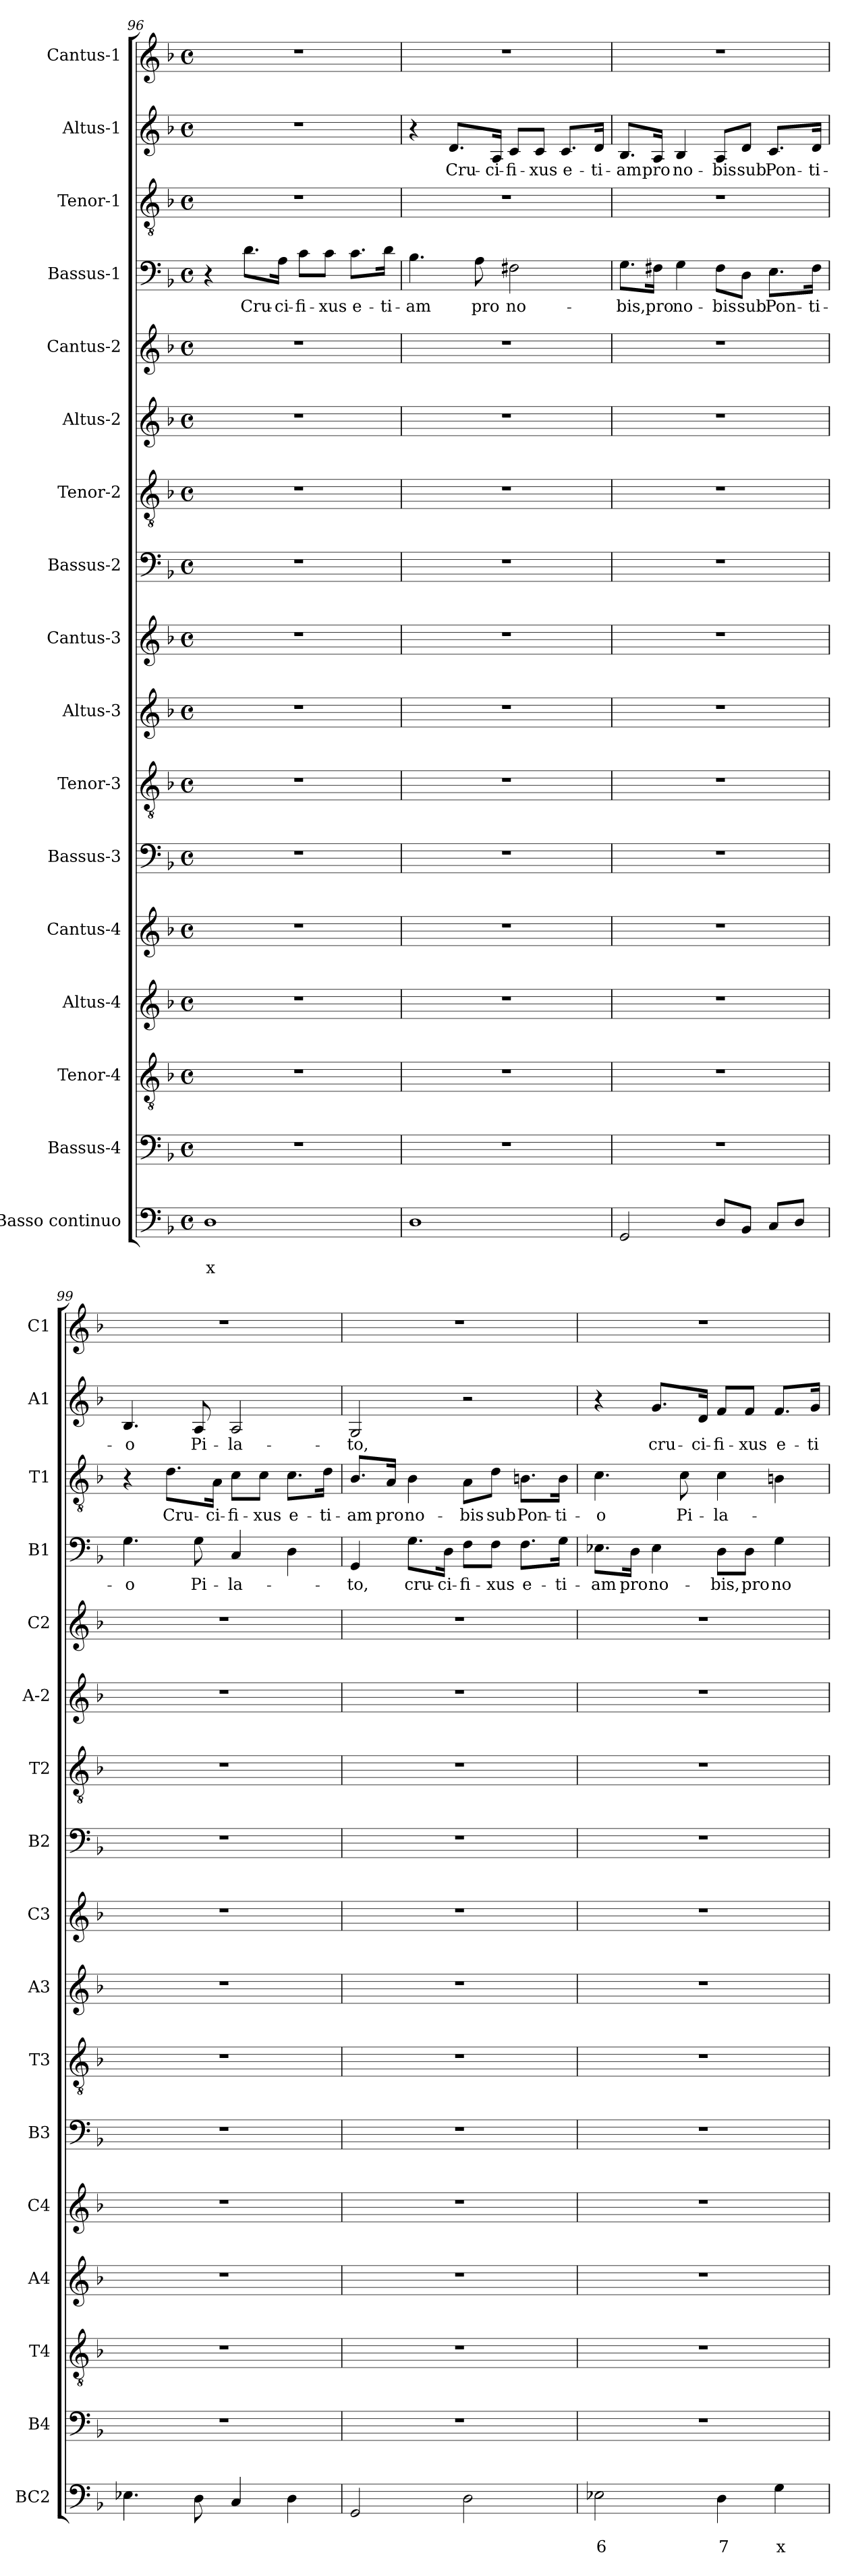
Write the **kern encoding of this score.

**kern	**text	**text	**kern	**kern	**kern	**kern	**kern	**kern	**kern	**kern	**kern	**kern	**kern	**kern	**kern	**text	**kern	**text	**kern	**text	**kern
*part17	*part17	*part17	*part16	*part15	*part14	*part13	*part12	*part11	*part10	*part9	*part8	*part7	*part6	*part5	*part4	*part4	*part3	*part3	*part2	*part2	*part1
*staff17	*staff17	*staff17	*staff16	*staff15	*staff14	*staff13	*staff12	*staff11	*staff10	*staff9	*staff8	*staff7	*staff6	*staff5	*staff4	*staff4	*staff3	*staff3	*staff2	*staff2	*staff1
*I"Basso continuo	*	*	*I"Bassus-4	*I"Tenor-4	*I"Altus-4	*I"Cantus-4	*I"Bassus-3	*I"Tenor-3	*I"Altus-3	*I"Cantus-3	*I"Bassus-2	*I"Tenor-2	*I"Altus-2	*I"Cantus-2	*I"Bassus-1	*	*I"Tenor-1	*	*I"Altus-1	*	*I"Cantus-1
*I'BC2	*	*	*I'B4	*I'T4	*I'A4	*I'C4	*I'B3	*I'T3	*I'A3	*I'C3	*I'B2	*I'T2	*I'A-2	*I'C2	*I'B1	*	*I'T1	*	*I'A1	*	*I'C1
!!LO:PB:g=z
*clefF4	*	*	*clefF4	*clefGv2	*clefG2	*clefG2	*clefF4	*clefGv2	*clefG2	*clefG2	*clefF4	*clefGv2	*clefG2	*clefG2	*clefF4	*	*clefGv2	*	*clefG2	*	*clefG2
*k[b-]	*	*	*k[b-]	*k[b-]	*k[b-]	*k[b-]	*k[b-]	*k[b-]	*k[b-]	*k[b-]	*k[b-]	*k[b-]	*k[b-]	*k[b-]	*k[b-]	*	*k[b-]	*	*k[b-]	*	*k[b-]
*F:	*	*	*F:	*F:	*F:	*F:	*F:	*F:	*F:	*F:	*F:	*F:	*F:	*F:	*F:	*	*F:	*	*F:	*	*F:
*M4/4	*	*	*M4/4	*M4/4	*M4/4	*M4/4	*M4/4	*M4/4	*M4/4	*M4/4	*M4/4	*M4/4	*M4/4	*M4/4	*M4/4	*	*M4/4	*	*M4/4	*	*M4/4
*met(c)	*	*	*met(c)	*met(c)	*met(c)	*met(c)	*met(c)	*met(c)	*met(c)	*met(c)	*met(c)	*met(c)	*met(c)	*met(c)	*met(c)	*	*met(c)	*	*met(c)	*	*met(c)
=96	=96	=96	=96	=96	=96	=96	=96	=96	=96	=96	=96	=96	=96	=96	=96	=96	=96	=96	=96	=96	=96
!	!	!LO:LY:b	!	!	!	!	!	!	!	!	!	!	!	!	!	!	!	!	!	!	!
1D	.	x	1r	1r	1r	1r	1r	1r	1r	1r	1r	1r	1r	1r	4r	.	1r	.	1r	.	1r
!	!	!	!	!	!	!	!	!	!	!	!	!	!	!	!	!LO:LY:b	!	!	!	!	!
.	.	.	.	.	.	.	.	.	.	.	.	.	.	.	8.d\L	Cru-	.	.	.	.	.
!	!	!	!	!	!	!	!	!	!	!	!	!	!	!	!	!LO:LY:b	!	!	!	!	!
.	.	.	.	.	.	.	.	.	.	.	.	.	.	.	16A\Jk	-ci-	.	.	.	.	.
!	!	!	!	!	!	!	!	!	!	!	!	!	!	!	!	!LO:LY:b	!	!	!	!	!
.	.	.	.	.	.	.	.	.	.	.	.	.	.	.	8c\L	-fi-	.	.	.	.	.
!	!	!	!	!	!	!	!	!	!	!	!	!	!	!	!	!LO:LY:b	!	!	!	!	!
.	.	.	.	.	.	.	.	.	.	.	.	.	.	.	8c\J	-xus	.	.	.	.	.
!	!	!	!	!	!	!	!	!	!	!	!	!	!	!	!	!LO:LY:b	!	!	!	!	!
.	.	.	.	.	.	.	.	.	.	.	.	.	.	.	8.c\L	e-	.	.	.	.	.
!	!	!	!	!	!	!	!	!	!	!	!	!	!	!	!	!LO:LY:b	!	!	!	!	!
.	.	.	.	.	.	.	.	.	.	.	.	.	.	.	16d\Jk	-ti-	.	.	.	.	.
=97	=97	=97	=97	=97	=97	=97	=97	=97	=97	=97	=97	=97	=97	=97	=97	=97	=97	=97	=97	=97	=97
!	!	!	!	!	!	!	!	!	!	!	!	!	!	!	!	!LO:LY:b	!	!	!	!	!
1D	.	.	1r	1r	1r	1r	1r	1r	1r	1r	1r	1r	1r	1r	4.B-\	-am	1r	.	4r	.	1r
!	!	!	!	!	!	!	!	!	!	!	!	!	!	!	!	!	!	!	!	!LO:LY:b	!
.	.	.	.	.	.	.	.	.	.	.	.	.	.	.	.	.	.	.	8.d/L	Cru-	.
!	!	!	!	!	!	!	!	!	!	!	!	!	!	!	!	!LO:LY:b	!	!	!	!	!
.	.	.	.	.	.	.	.	.	.	.	.	.	.	.	8A\	pro	.	.	.	.	.
!	!	!	!	!	!	!	!	!	!	!	!	!	!	!	!	!	!	!	!	!LO:LY:b	!
.	.	.	.	.	.	.	.	.	.	.	.	.	.	.	.	.	.	.	16A/Jk	-ci-	.
!	!	!	!	!	!	!	!	!	!	!	!	!	!	!	!	!LO:LY:b	!	!	!	!LO:LY:b	!
.	.	.	.	.	.	.	.	.	.	.	.	.	.	.	2F#X\	no-	.	.	8c/L	-fi-	.
!	!	!	!	!	!	!	!	!	!	!	!	!	!	!	!	!	!	!	!	!LO:LY:b	!
.	.	.	.	.	.	.	.	.	.	.	.	.	.	.	.	.	.	.	8c/J	-xus	.
!	!	!	!	!	!	!	!	!	!	!	!	!	!	!	!	!	!	!	!	!LO:LY:b	!
.	.	.	.	.	.	.	.	.	.	.	.	.	.	.	.	.	.	.	8.c/L	e-	.
!	!	!	!	!	!	!	!	!	!	!	!	!	!	!	!	!	!	!	!	!LO:LY:b	!
.	.	.	.	.	.	.	.	.	.	.	.	.	.	.	.	.	.	.	16d/Jk	-ti-	.
=98	=98	=98	=98	=98	=98	=98	=98	=98	=98	=98	=98	=98	=98	=98	=98	=98	=98	=98	=98	=98	=98
!	!	!	!	!	!	!	!	!	!	!	!	!	!	!	!	!LO:LY:b	!	!	!	!LO:LY:b	!
2GG/	.	.	1r	1r	1r	1r	1r	1r	1r	1r	1r	1r	1r	1r	8.G\L	-bis,	1r	.	8.B-/L	-am	1r
!	!	!	!	!	!	!	!	!	!	!	!	!	!	!	!	!LO:LY:b	!	!	!	!LO:LY:b	!
.	.	.	.	.	.	.	.	.	.	.	.	.	.	.	16F#X\Jk	pro	.	.	16A/Jk	pro	.
!	!	!	!	!	!	!	!	!	!	!	!	!	!	!	!	!LO:LY:b	!	!	!	!LO:LY:b	!
.	.	.	.	.	.	.	.	.	.	.	.	.	.	.	4G\	no-	.	.	4B-/	no-	.
!	!	!	!	!	!	!	!	!	!	!	!	!	!	!	!	!LO:LY:b	!	!	!	!LO:LY:b	!
8D/L	.	.	.	.	.	.	.	.	.	.	.	.	.	.	8F#\L	-bis	.	.	8A/L	-bis	.
!	!	!	!	!	!	!	!	!	!	!	!	!	!	!	!	!LO:LY:b	!	!	!	!LO:LY:b	!
8BB-/J	.	.	.	.	.	.	.	.	.	.	.	.	.	.	8D\J	sub	.	.	8d/J	sub	.
!	!	!	!	!	!	!	!	!	!	!	!	!	!	!	!	!LO:LY:b	!	!	!	!LO:LY:b	!
8C/L	.	.	.	.	.	.	.	.	.	.	.	.	.	.	8.E\L	Pon-	.	.	8.c/L	Pon-	.
8D/J	.	.	.	.	.	.	.	.	.	.	.	.	.	.	.	.	.	.	.	.	.
!	!	!	!	!	!	!	!	!	!	!	!	!	!	!	!	!LO:LY:b	!	!	!	!LO:LY:b	!
.	.	.	.	.	.	.	.	.	.	.	.	.	.	.	16F#\Jk	-ti-	.	.	16d/Jk	-ti-	.
=99	=99	=99	=99	=99	=99	=99	=99	=99	=99	=99	=99	=99	=99	=99	=99	=99	=99	=99	=99	=99	=99
!	!	!	!	!	!	!	!	!	!	!	!	!	!	!	!	!LO:LY:b	!	!	!	!LO:LY:b	!
4.E-X\	.	.	1r	1r	1r	1r	1r	1r	1r	1r	1r	1r	1r	1r	4.G\	-o	4r	.	4.B-/	-o	1r
!	!	!	!	!	!	!	!	!	!	!	!	!	!	!	!	!	!	!LO:LY:b	!	!	!
.	.	.	.	.	.	.	.	.	.	.	.	.	.	.	.	.	8.d\L	Cru-	.	.	.
!	!	!	!	!	!	!	!	!	!	!	!	!	!	!	!	!LO:LY:b	!	!	!	!LO:LY:b	!
8D\	.	.	.	.	.	.	.	.	.	.	.	.	.	.	8G\	Pi-	.	.	8A/	Pi-	.
!	!	!	!	!	!	!	!	!	!	!	!	!	!	!	!	!	!	!LO:LY:b	!	!	!
.	.	.	.	.	.	.	.	.	.	.	.	.	.	.	.	.	16A\Jk	-ci-	.	.	.
!	!	!	!	!	!	!	!	!	!	!	!	!	!	!	!	!LO:LY:b	!	!LO:LY:b	!	!LO:LY:b	!
4C/	.	.	.	.	.	.	.	.	.	.	.	.	.	.	4C/	-la-	8c\L	-fi-	2A/	-la-	.
!	!	!	!	!	!	!	!	!	!	!	!	!	!	!	!	!	!	!LO:LY:b	!	!	!
.	.	.	.	.	.	.	.	.	.	.	.	.	.	.	.	.	8c\J	-xus	.	.	.
!	!	!	!	!	!	!	!	!	!	!	!	!	!	!	!	!	!	!LO:LY:b	!	!	!
4D\	.	.	.	.	.	.	.	.	.	.	.	.	.	.	4D\	.	8.c\L	e-	.	.	.
!	!	!	!	!	!	!	!	!	!	!	!	!	!	!	!	!	!	!LO:LY:b	!	!	!
.	.	.	.	.	.	.	.	.	.	.	.	.	.	.	.	.	16d\Jk	-ti-	.	.	.
=100	=100	=100	=100	=100	=100	=100	=100	=100	=100	=100	=100	=100	=100	=100	=100	=100	=100	=100	=100	=100	=100
!	!	!	!	!	!	!	!	!	!	!	!	!	!	!	!	!LO:LY:b	!	!LO:LY:b	!	!LO:LY:b	!
2GG/	.	.	1r	1r	1r	1r	1r	1r	1r	1r	1r	1r	1r	1r	4GG/	-to,	8.B-/L	-am	2G/	-to,	1r
!	!	!	!	!	!	!	!	!	!	!	!	!	!	!	!	!	!	!LO:LY:b	!	!	!
.	.	.	.	.	.	.	.	.	.	.	.	.	.	.	.	.	16A/Jk	pro	.	.	.
!	!	!	!	!	!	!	!	!	!	!	!	!	!	!	!	!LO:LY:b	!	!LO:LY:b	!	!	!
.	.	.	.	.	.	.	.	.	.	.	.	.	.	.	8.G\L	cru-	4B-\	no-	.	.	.
!	!	!	!	!	!	!	!	!	!	!	!	!	!	!	!	!LO:LY:b	!	!	!	!	!
.	.	.	.	.	.	.	.	.	.	.	.	.	.	.	16D\Jk	-ci-	.	.	.	.	.
!	!	!	!	!	!	!	!	!	!	!	!	!	!	!	!	!LO:LY:b	!	!LO:LY:b	!	!	!
2D\	.	.	.	.	.	.	.	.	.	.	.	.	.	.	8F\L	-fi-	8A\L	-bis	2r	.	.
!	!	!	!	!	!	!	!	!	!	!	!	!	!	!	!	!LO:LY:b	!	!LO:LY:b	!	!	!
.	.	.	.	.	.	.	.	.	.	.	.	.	.	.	8F\J	-xus	8d\J	sub	.	.	.
!	!	!	!	!	!	!	!	!	!	!	!	!	!	!	!	!LO:LY:b	!	!LO:LY:b	!	!	!
.	.	.	.	.	.	.	.	.	.	.	.	.	.	.	8.F\L	e-	8.Bn\L	Pon-	.	.	.
!	!	!	!	!	!	!	!	!	!	!	!	!	!	!	!	!LO:LY:b	!	!LO:LY:b	!	!	!
.	.	.	.	.	.	.	.	.	.	.	.	.	.	.	16G\Jk	-ti-	16B\Jk	-ti-	.	.	.
!!LO:LB:g=z
=101	=101	=101	=101	=101	=101	=101	=101	=101	=101	=101	=101	=101	=101	=101	=101	=101	=101	=101	=101	=101	=101
!	!	!LO:LY:b	!	!	!	!	!	!	!	!	!	!	!	!	!	!LO:LY:b	!	!LO:LY:b	!	!	!
2E-X\	.	6	1r	1r	1r	1r	1r	1r	1r	1r	1r	1r	1r	1r	8.E-X\L	-am	4.c\	-o	4r	.	1r
!	!	!	!	!	!	!	!	!	!	!	!	!	!	!	!	!LO:LY:b	!	!	!	!	!
.	.	.	.	.	.	.	.	.	.	.	.	.	.	.	16D\Jk	pro	.	.	.	.	.
!	!	!	!	!	!	!	!	!	!	!	!	!	!	!	!	!LO:LY:b	!	!	!	!LO:LY:b	!
.	.	.	.	.	.	.	.	.	.	.	.	.	.	.	4E-\	no-	.	.	8.g/L	cru-	.
!	!	!	!	!	!	!	!	!	!	!	!	!	!	!	!	!	!	!LO:LY:b	!	!	!
.	.	.	.	.	.	.	.	.	.	.	.	.	.	.	.	.	8c\	Pi-	.	.	.
!	!	!	!	!	!	!	!	!	!	!	!	!	!	!	!	!	!	!	!	!LO:LY:b	!
.	.	.	.	.	.	.	.	.	.	.	.	.	.	.	.	.	.	.	16d/Jk	-ci-	.
!	!	!LO:LY:b	!	!	!	!	!	!	!	!	!	!	!	!	!	!LO:LY:b	!	!LO:LY:b	!	!LO:LY:b	!
4D\	.	7	.	.	.	.	.	.	.	.	.	.	.	.	8D\L	-bis,	4c\	-la-	8f/L	-fi-	.
!	!	!	!	!	!	!	!	!	!	!	!	!	!	!	!	!LO:LY:b	!	!	!	!LO:LY:b	!
.	.	.	.	.	.	.	.	.	.	.	.	.	.	.	8D\J	pro	.	.	8f/J	-xus	.
!	!	!LO:LY:b	!	!	!	!	!	!	!	!	!	!	!	!	!	!LO:LY:b	!	!	!	!LO:LY:b	!
4G\	.	x	.	.	.	.	.	.	.	.	.	.	.	.	4G\	no-	4Bn\	.	8.f/L	e-	.
!	!	!	!	!	!	!	!	!	!	!	!	!	!	!	!	!	!	!	!	!LO:LY:b	!
.	.	.	.	.	.	.	.	.	.	.	.	.	.	.	.	.	.	.	16g/Jk	-ti-	.
=	=	=	=	=	=	=	=	=	=	=	=	=	=	=	=	=	=	=	=	=	=
*-	*-	*-	*-	*-	*-	*-	*-	*-	*-	*-	*-	*-	*-	*-	*-	*-	*-	*-	*-	*-	*-
